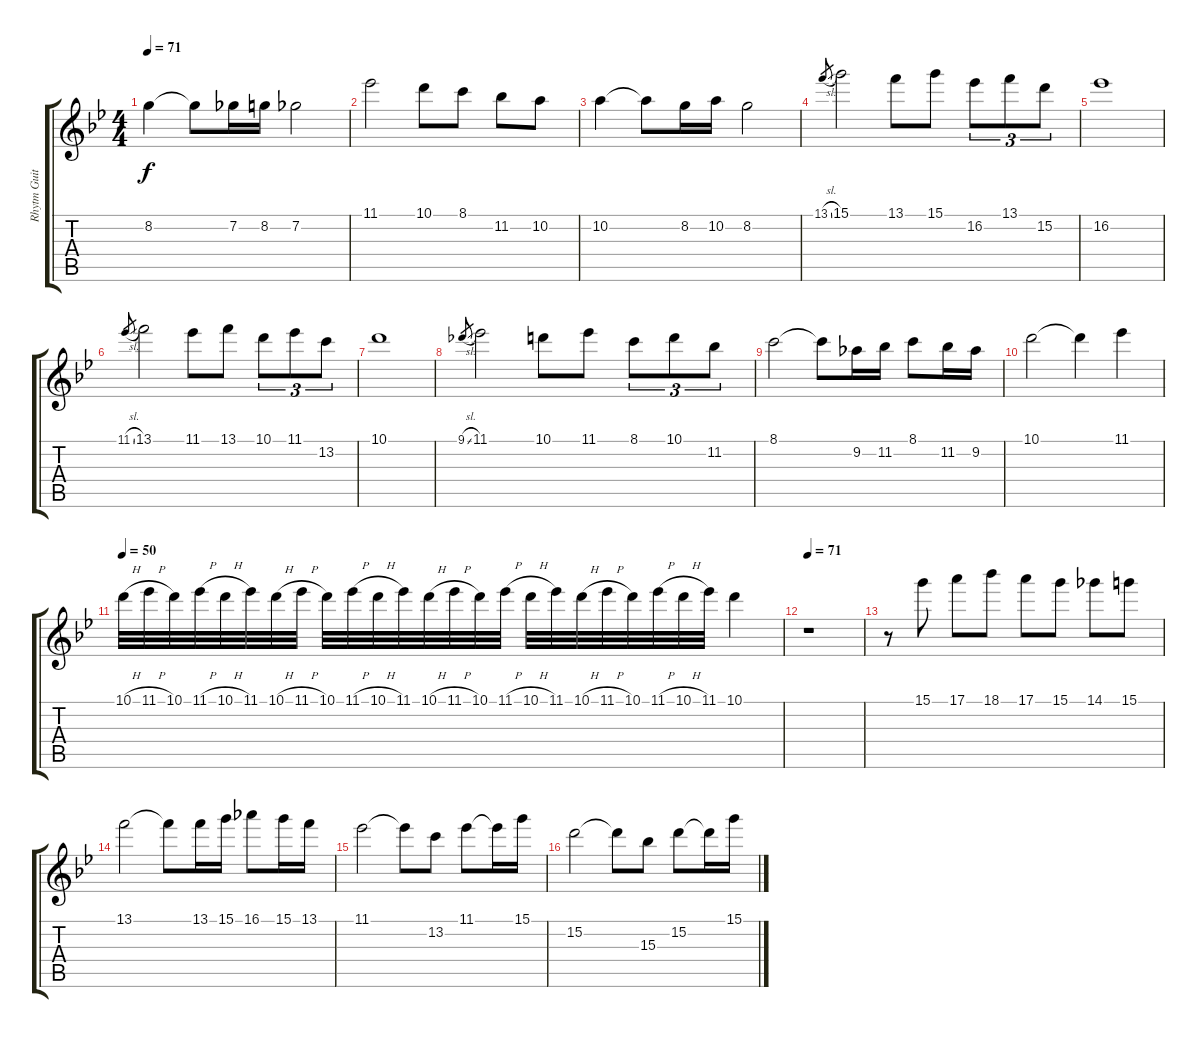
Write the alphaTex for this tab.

\track ("Rhytm Guitar" "Rhytm Guit") {instrument electricguitarjazz}
\staff {score tabs}
\tuning (E4 B3 G3 D3 A2 E2) {hide}
\ts (4 4)
\tempo 71
\clef g2
\ks gminor
8.2.4{dy f} 8.2{t}.8 7.2.16 8.2.16 7.2.2 |
11.1.2 10.1.8 8.1.8 11.2.8 10.2.8 |
10.2.4 10.2{t}.8 8.2.16 10.2.16 8.2.2 |
13.1{sl}.8{gr} 15.1.2 13.1.8 15.1.8 16.2.8{tu (3 2)} 13.1.8{tu (3 2)} 15.2.8{tu (3 2)} |
16.2.1 |
11.1{sl}.8{gr} 13.1.2 11.1.8 13.1.8 10.1.8{tu (3 2)} 11.1.8{tu (3 2)} 13.2.8{tu (3 2)} |
10.1.1 |
9.1{sl}.8{gr} 11.1.2 10.1.8 11.1.8 8.1.8{tu (3 2)} 10.1.8{tu (3 2)} 11.2.8{tu (3 2)} |
8.1.2 8.1{t}.8 9.2.16 11.2.16 8.1.8 11.2.16 9.2.16 |
10.1.2 10.1{t}.4 11.1.4 |
\tempo 50
10.1{h}.32 11.1{h}.32 10.1.32 11.1{h}.32 10.1{h}.32 11.1.32 10.1{h}.32 11.1{h}.32 10.1.32 11.1{h}.32 10.1{h}.32 11.1.32 10.1{h}.32 11.1{h}.32 10.1.32 11.1{h}.32 10.1{h}.32 11.1.32 10.1{h}.32 11.1{h}.32 10.1.32 11.1{h}.32 10.1{h}.32 11.1.32 10.1.4 |
\tempo 71
r.1 |
r.8 15.1.8 17.1.8 18.1.8 17.1.8 15.1.8 14.1.8 15.1.8 |
13.1.2 13.1{t}.8 13.1.16 15.1.16 16.1.8 15.1.16 13.1.16 |
11.1.2 11.1{t}.8 13.2.8 11.1.8 11.1{t}.16 15.1.16 |
15.2.2 15.2{t}.8 15.3.8 15.2.8 15.2{t}.16 15.1.16
